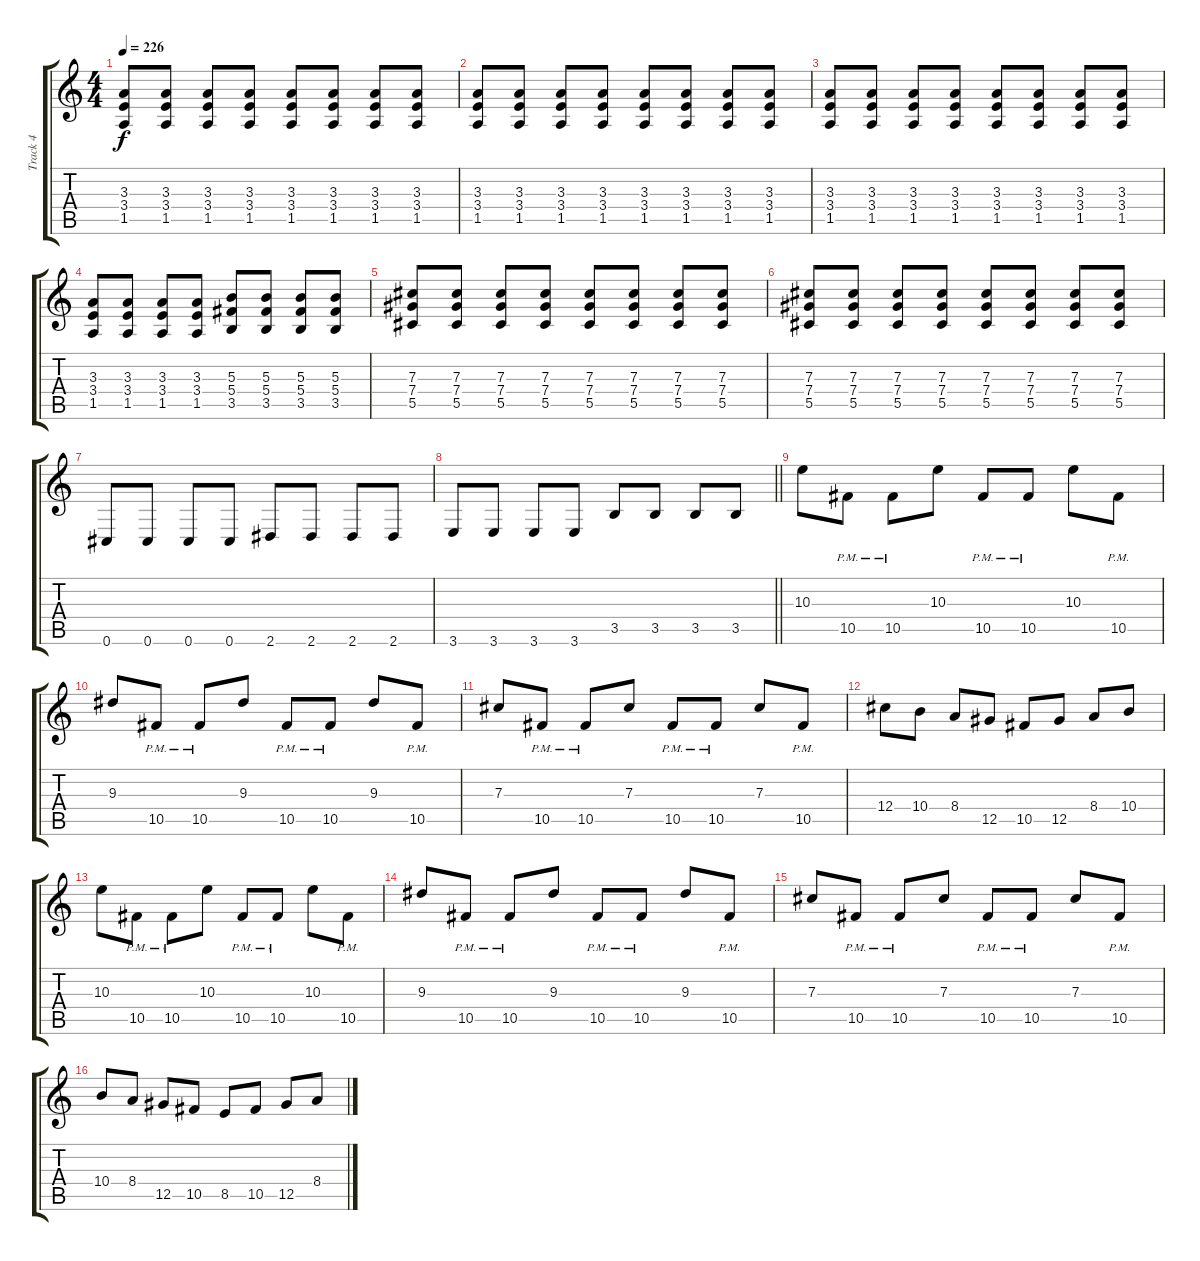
\track ("Track 4" "Track 4") {instrument distortionguitar}
\staff {score tabs}
\tuning (Eb4 Bb3 Gb3 Db3 Ab2 Db2) {hide}
\ts (4 4)
\tempo 226
\clef g2
\ks c
(3.3 3.4 1.5).8{dy f} (3.3 3.4 1.5).8 (3.3 3.4 1.5).8 (3.3 3.4 1.5).8 (3.3 3.4 1.5).8 (3.3 3.4 1.5).8 (3.3 3.4 1.5).8 (3.3 3.4 1.5).8 |
(3.3 3.4 1.5).8 (3.3 3.4 1.5).8 (3.3 3.4 1.5).8 (3.3 3.4 1.5).8 (3.3 3.4 1.5).8 (3.3 3.4 1.5).8 (3.3 3.4 1.5).8 (3.3 3.4 1.5).8 |
(3.3 3.4 1.5).8 (3.3 3.4 1.5).8 (3.3 3.4 1.5).8 (3.3 3.4 1.5).8 (3.3 3.4 1.5).8 (3.3 3.4 1.5).8 (3.3 3.4 1.5).8 (3.3 3.4 1.5).8 |
(3.3 3.4 1.5).8 (3.3 3.4 1.5).8 (3.3 3.4 1.5).8 (3.3 3.4 1.5).8 (5.3 5.4 3.5).8 (5.3 5.4 3.5).8 (5.3 5.4 3.5).8 (5.3 5.4 3.5).8 |
(7.3 7.4 5.5).8 (7.3 7.4 5.5).8 (7.3 7.4 5.5).8 (7.3 7.4 5.5).8 (7.3 7.4 5.5).8 (7.3 7.4 5.5).8 (7.3 7.4 5.5).8 (7.3 7.4 5.5).8 |
(7.3 7.4 5.5).8 (7.3 7.4 5.5).8 (7.3 7.4 5.5).8 (7.3 7.4 5.5).8 (7.3 7.4 5.5).8 (7.3 7.4 5.5).8 (7.3 7.4 5.5).8 (7.3 7.4 5.5).8 |
0.6.8 0.6.8 0.6.8 0.6.8 2.6.8 2.6.8 2.6.8 2.6.8 |
\barLineRight lightlight
3.6.8 3.6.8 3.6.8 3.6.8 3.5.8 3.5.8 3.5.8 3.5.8 |
\section ("" "")
10.3.8 10.5{pm}.8 10.5{pm}.8 10.3.8 10.5{pm}.8 10.5{pm}.8 10.3.8 10.5{pm}.8 |
9.3.8 10.5{pm}.8 10.5{pm}.8 9.3.8 10.5{pm}.8 10.5{pm}.8 9.3.8 10.5{pm}.8 |
7.3.8 10.5{pm}.8 10.5{pm}.8 7.3.8 10.5{pm}.8 10.5{pm}.8 7.3.8 10.5{pm}.8 |
12.4.8 10.4.8 8.4.8 12.5.8 10.5.8 12.5.8 8.4.8 10.4.8 |
10.3.8 10.5{pm}.8 10.5{pm}.8 10.3.8 10.5{pm}.8 10.5{pm}.8 10.3.8 10.5{pm}.8 |
9.3.8 10.5{pm}.8 10.5{pm}.8 9.3.8 10.5{pm}.8 10.5{pm}.8 9.3.8 10.5{pm}.8 |
7.3.8 10.5{pm}.8 10.5{pm}.8 7.3.8 10.5{pm}.8 10.5{pm}.8 7.3.8 10.5{pm}.8 |
10.4.8 8.4.8 12.5.8 10.5.8 8.5.8 10.5.8 12.5.8 8.4.8
